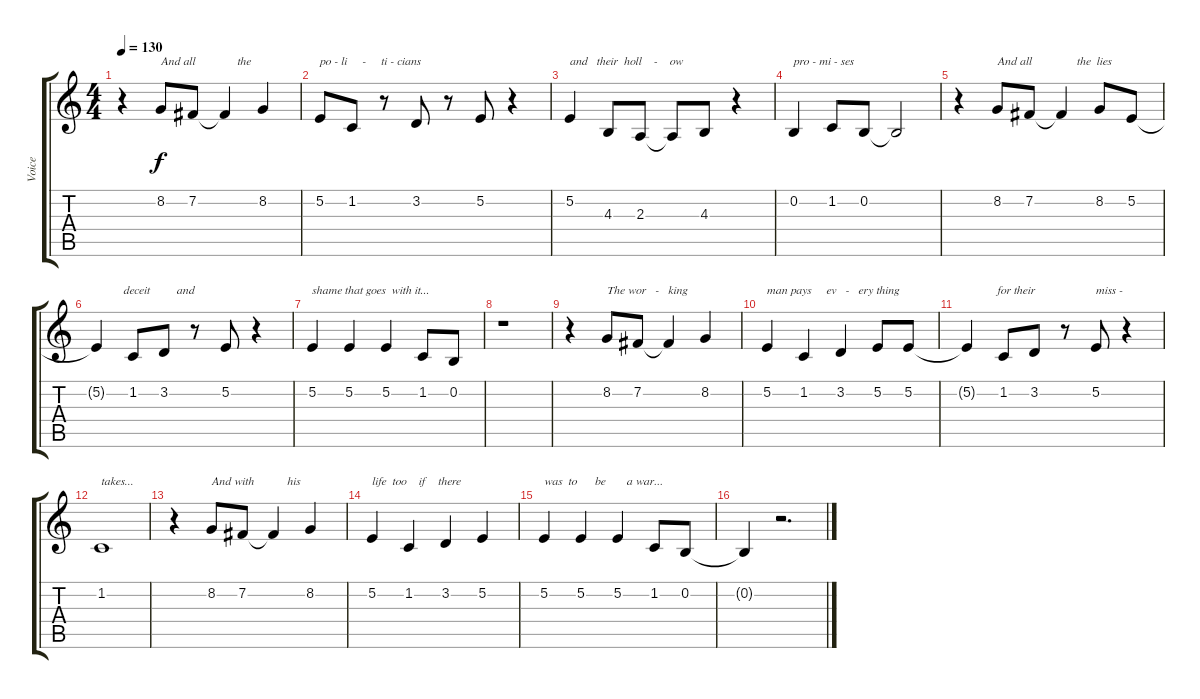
\track ("Voice" "Voice") {instrument bassoon}
\staff {score tabs}
\tuning (E4 B3 G3 D3 A2 E2) {hide}
\ts (4 4)
\tempo 130
\clef g2
\ks c
r.4{dy f} 8.2.8{txt "And all              the"} 7.2.8 7.2{t}.4 8.2.4 |
5.2.8{txt "po - li     -     ti - cians"} 1.2.8 r.8 3.2.8 r.8 5.2.8 r.4 |
5.2.4{txt "and   their  holl    -    ow"} 4.3.8 2.3.8 2.3{t}.8 4.3.8 r.4 |
0.2.4{txt "pro - mi - ses"} 1.2.8 0.2.8 0.2{t}.2 |
r.4 8.2.8{txt "And all               the  lies"} 7.2.8 7.2{t}.4 8.2.8 5.2.8 |
5.2{t}.4{txt "         deceit         and"} 1.2.8 3.2.8 r.8 5.2.8 r.4 |
5.2.4{txt "shame that goes  with it..."} 5.2.4 5.2.4 1.2.8 0.2.8 |
r.1 |
r.4 8.2.8{txt "The wor   -   king"} 7.2.8 7.2{t}.4 8.2.4 |
5.2.4{txt "man pays     ev   -   ery thing"} 1.2.4 3.2.4 5.2.8 5.2.8 |
5.2{t}.4{txt "          for their"} 1.2.8 3.2.8 r.8 5.2.8{txt "miss - "} r.4 |
1.2.1{txt "takes..."} |
r.4 8.2.8{txt "And with           his"} 7.2.8 7.2{t}.4 8.2.4 |
5.2.4{txt "life  too    if    there"} 1.2.4 3.2.4 5.2.4 |
5.2.4{txt "was  to      be       a war..."} 5.2.4 5.2.4 1.2.8 0.2.8 |
0.2{t}.4 r.2{d}
